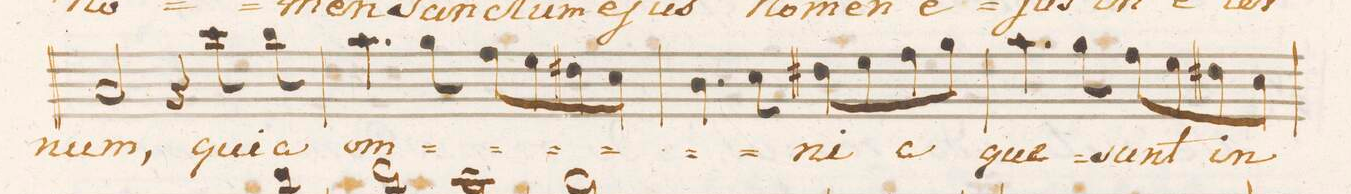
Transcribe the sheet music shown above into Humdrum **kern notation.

**kern	**text
*I"Baſso.	*
*clefF4	*
*k[]	*
*met(C.)	*
*M4/4	*
2C/	-num,
4r	.
8e\	qu-
8d\	-ia
=15	=15
4.c\	om-
8B\	.
8A\L	.
8G\	.
8F#X\	.
8E\J	.
=16	=16
4.D\	.
8E\	.
8F#X\L	-ni-
8G\	.
8A\	-a
8B\J	.
=17	=17
4.c\	que
8B\	.
8A\L	sunt
8G\	.
8F#X\	in
8E\J	.
=18	=18
*-	*-
